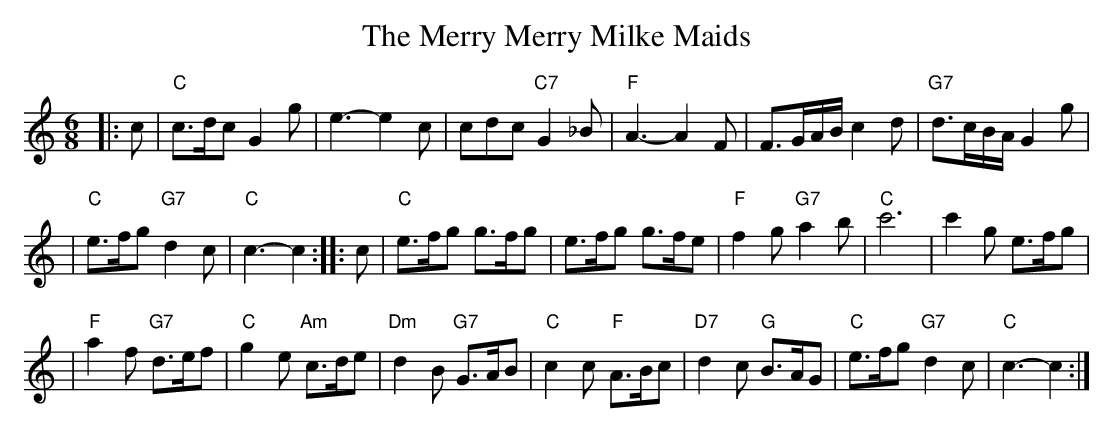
X:1
T: The Merry Merry Milke Maids
M:6/8
L:1/8
K:C
|: c \
| "C"c>dc G2g | e3-e2c | cdc "C7"G2_B | "F"A3-A2F | F>GA/B/ c2d | "G7"d>cB/A/ G2g |
| "C"e>fg "G7"d2c | "C"c3-c2 :: c | "C"e>fg g>fg | e>fg g>fe | "F"f2g "G7"a2b | "C"c'6 | c'2g e>fg |
| "F"a2f "G7"d>ef | "C"g2e "Am"c>de | "Dm"d2B "G7"G>AB | "C"c2c "F"A>Bc | "D7"d2c "G"B>AG | "C"e>fg "G7"d2c | "C"c3-c2 :|
